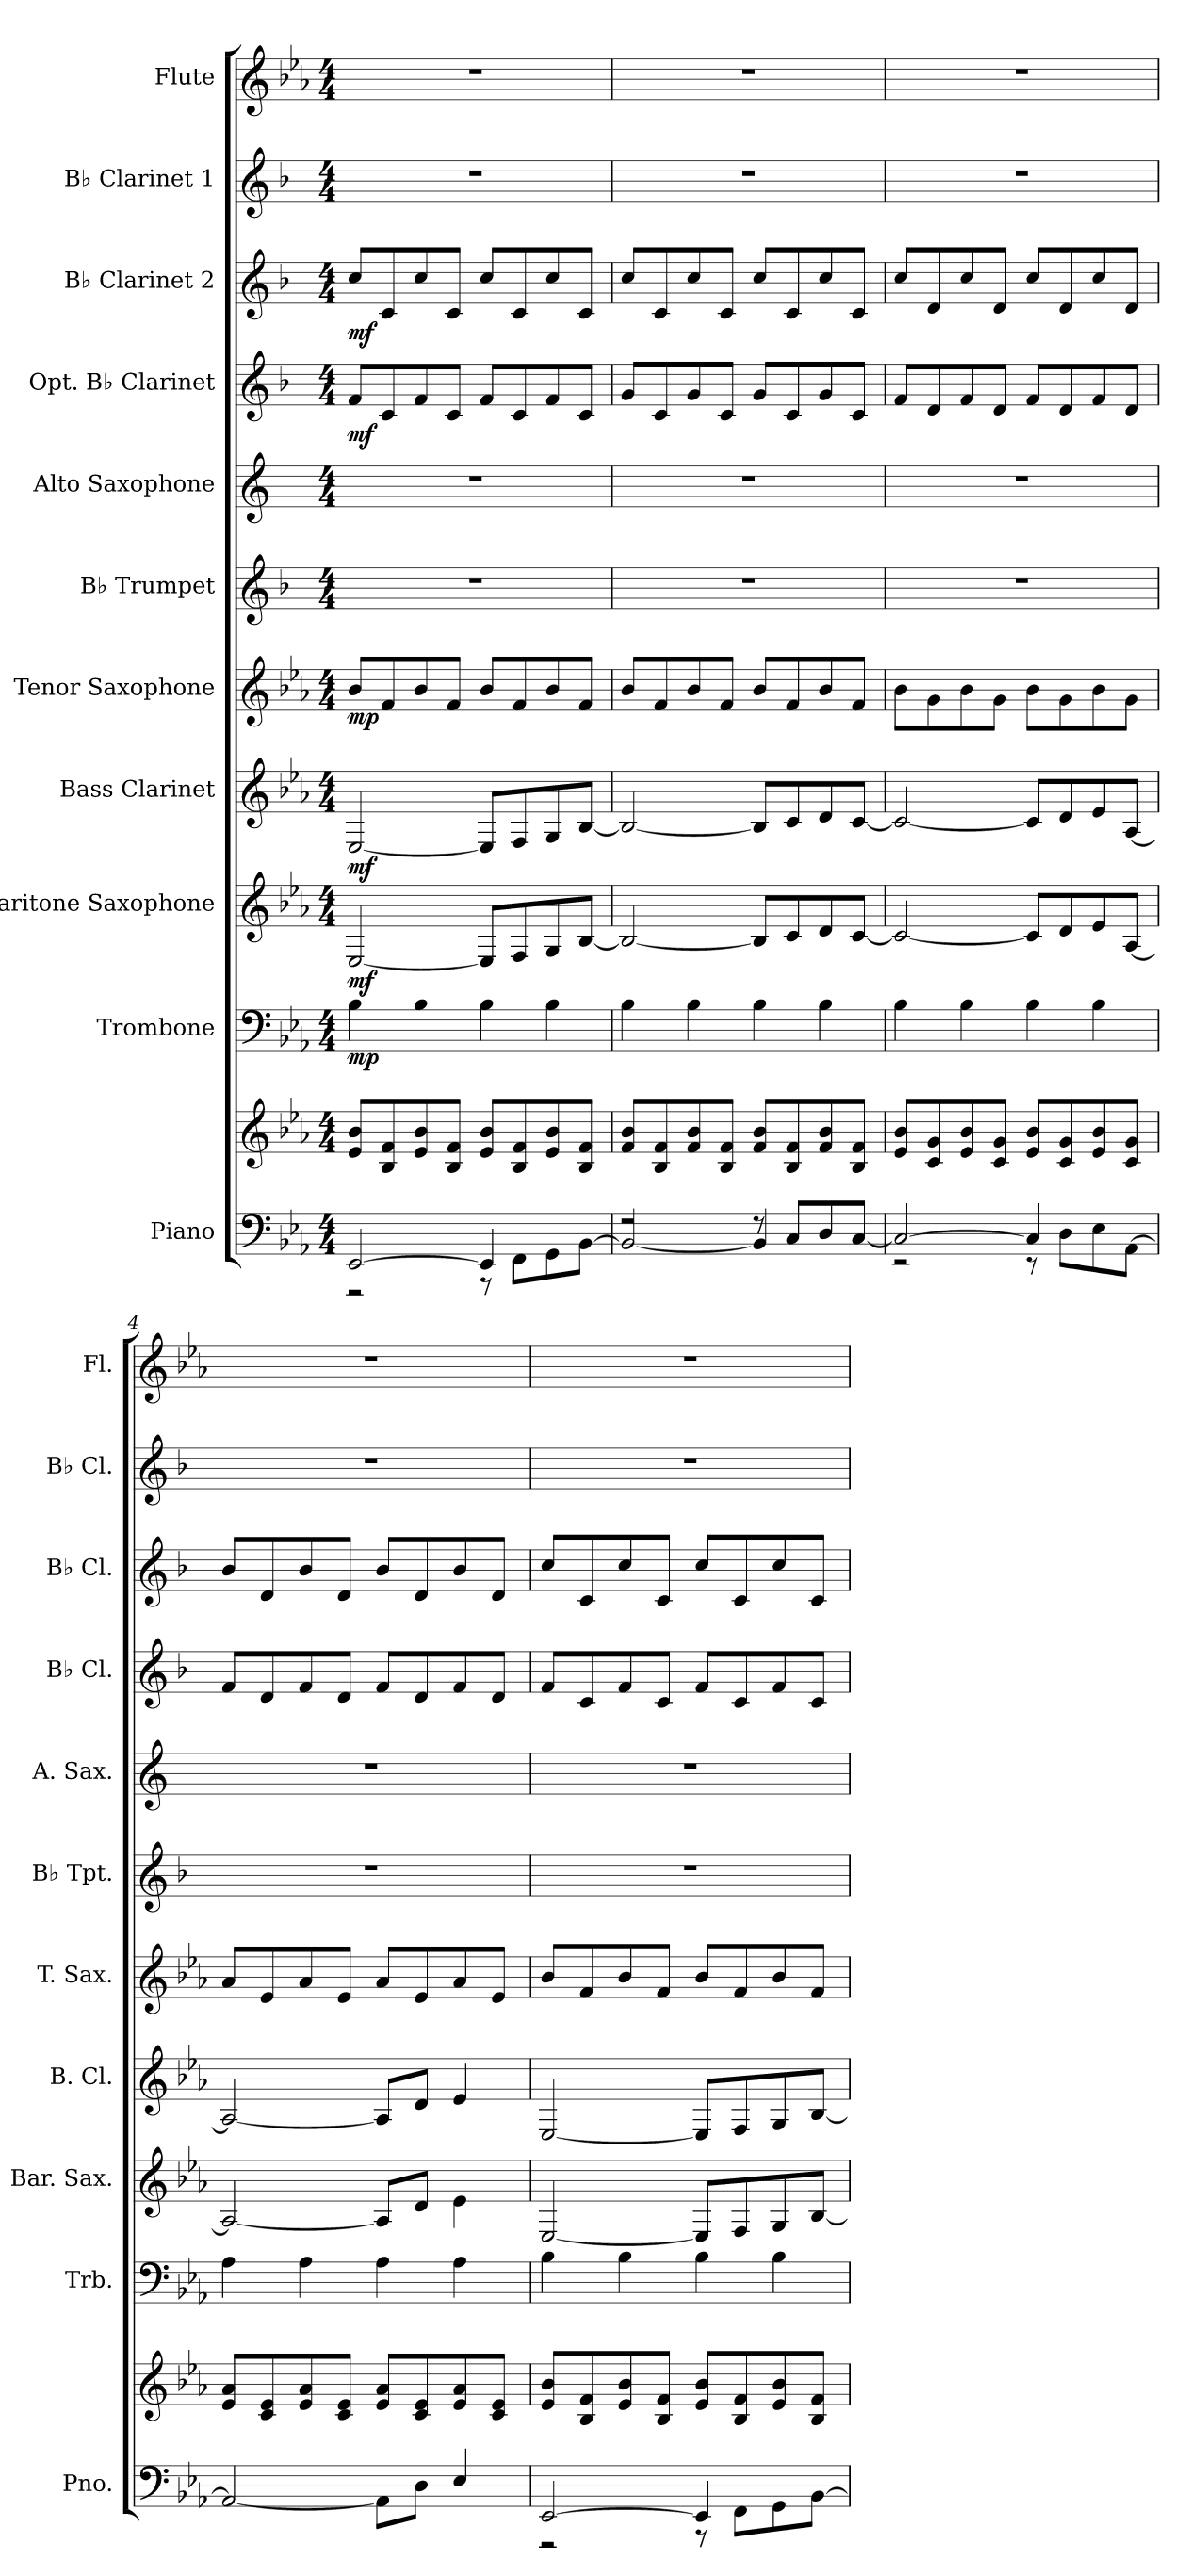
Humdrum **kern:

**kern	**kern	**dynam	**kern	**dynam	**kern	**dynam	**kern	**dynam	**kern	**dynam	**kern	**kern	**kern	**dynam	**kern	**dynam	**kern	**kern
*part11	*part11	*part11	*part10	*part10	*part9	*part9	*part8	*part8	*part7	*part7	*part6	*part5	*part4	*part4	*part3	*part3	*part2	*part1
*staff12	*staff11	*staff11/12	*staff10	*staff10	*staff9	*staff9	*staff8	*staff8	*staff7	*staff7	*staff6	*staff5	*staff4	*staff4	*staff3	*staff3	*staff2	*staff1
*I"Piano	*	*	*I"Trombone	*	*I"Baritone Saxophone	*	*I"Bass Clarinet	*	*I"Tenor Saxophone	*	*I"B♭ Trumpet	*I"Alto Saxophone	*I"Opt. B♭ Clarinet	*	*I"B♭ Clarinet 2	*	*I"B♭ Clarinet 1	*I"Flute
*I'Pno.	*	*	*I'Trb.	*	*I'Bar. Sax.	*	*I'B. Cl.	*	*I'T. Sax.	*	*I'B♭ Tpt.	*I'A. Sax.	*I'B♭ Cl.	*	*I'B♭ Cl.	*	*I'B♭ Cl.	*I'Fl.
*clefF4	*clefG2	*	*clefF4	*	*clefG2	*	*clefG2	*	*clefG2	*	*clefG2	*clefG2	*clefG2	*	*clefG2	*	*clefG2	*clefG2
*	*	*	*	*	*ITrd12c21	*	*ITrd8c14	*	*ITrd8c14	*	*ITrd1c2	*ITrd5c9	*ITrd1c2	*	*ITrd1c2	*	*ITrd1c2	*
*k[b-e-a-]	*k[b-e-a-]	*	*k[b-e-a-]	*	*k[b-e-a-]	*	*k[b-e-a-]	*	*k[b-e-a-]	*	*k[b-e-a-]	*k[b-e-a-]	*k[b-e-a-]	*	*k[b-e-a-]	*	*k[b-e-a-]	*k[b-e-a-]
*E-:	*E-:	*	*E-:	*	*	*	*	*	*	*	*	*	*	*	*	*	*	*E-:
*M4/4	*M4/4	*	*M4/4	*	*M4/4	*	*M4/4	*	*M4/4	*	*M4/4	*M4/4	*M4/4	*	*M4/4	*	*M4/4	*M4/4
=1	=1	=1	=1	=1	=1	=1	=1	=1	=1	=1	=1	=1	=1	=1	=1	=1	=1	=1
*^	*	*	*	*	*	*	*	*	*	*	*	*	*	*	*	*	*	*
!	!	!	!LO:DY:b=2	!	!	!	!	!	!	!	!	!	!	!	!	!	!	!	!
!	!	!	!LO:DY:n=1:b	!	!LO:DY:b	!	!LO:DY:b	!	!LO:DY:b	!	!LO:DY:b	!	!	!	!LO:DY:b	!	!LO:DY:b	!	!
[2EE-/	2r	8e-/ 8b-/L	mf mp	4B-\	mp	[2EE-/	mf	[2EE-/	mf	8B-/L	mp	1r	1r	8e-/L	mf	8b-/L	mf	1r	1r
.	.	8B-/ 8f/	.	.	.	.	.	.	.	8F/	.	.	.	8B-/	.	8B-/	.	.	.
.	.	8e-/ 8b-/	.	4B-\	.	.	.	.	.	8B-/	.	.	.	8e-/	.	8b-/	.	.	.
.	.	8B-/ 8f/J	.	.	.	.	.	.	.	8F/J	.	.	.	8B-/J	.	8B-/J	.	.	.
4EE-/]	8r	8e-/ 8b-/L	.	4B-\	.	8EE-/L]	.	8EE-/L]	.	8B-/L	.	.	.	8e-/L	.	8b-/L	.	.	.
.	8FF\L	8B-/ 8f/	.	.	.	8FF/	.	8FF/	.	8F/	.	.	.	8B-/	.	8B-/	.	.	.
4ryy	8GG\	8e-/ 8b-/	.	4B-\	.	8GG/	.	8GG/	.	8B-/	.	.	.	8e-/	.	8b-/	.	.	.
.	[8BB-\J	8B-/ 8f/J	.	.	.	[8BB-/J	.	[8BB-/J	.	8F/J	.	.	.	8B-/J	.	8B-/J	.	.	.
=2	=2	=2	=2	=2	=2	=2	=2	=2	=2	=2	=2	=2	=2	=2	=2	=2	=2	=2	=2
2r	2BB-/_	8f/ 8b-/L	.	4B-\	.	2BB-/_	.	2BB-/_	.	8B-/L	.	1r	1r	8f/L	.	8b-/L	.	1r	1r
.	.	8B-/ 8f/	.	.	.	.	.	.	.	8F/	.	.	.	8B-/	.	8B-/	.	.	.
.	.	8f/ 8b-/	.	4B-\	.	.	.	.	.	8B-/	.	.	.	8f/	.	8b-/	.	.	.
.	.	8B-/ 8f/J	.	.	.	.	.	.	.	8F/J	.	.	.	8B-/J	.	8B-/J	.	.	.
8r	4BB-/]	8f/ 8b-/L	.	4B-\	.	8BB-/L]	.	8BB-/L]	.	8B-/L	.	.	.	8f/L	.	8b-/L	.	.	.
8C/L	.	8B-/ 8f/	.	.	.	8C/	.	8C/	.	8F/	.	.	.	8B-/	.	8B-/	.	.	.
8D/	4ryy	8f/ 8b-/	.	4B-\	.	8D/	.	8D/	.	8B-/	.	.	.	8f/	.	8b-/	.	.	.
[8C/J	.	8B-/ 8f/J	.	.	.	[8C/J	.	[8C/J	.	8F/J	.	.	.	8B-/J	.	8B-/J	.	.	.
=3	=3	=3	=3	=3	=3	=3	=3	=3	=3	=3	=3	=3	=3	=3	=3	=3	=3	=3	=3
2C/_	2r	8e-/ 8b-/L	.	4B-\	.	2C/_	.	2C/_	.	8B-\L	.	1r	1r	8e-/L	.	8b-/L	.	1r	1r
.	.	8c/ 8g/	.	.	.	.	.	.	.	8G\	.	.	.	8c/	.	8c/	.	.	.
.	.	8e-/ 8b-/	.	4B-\	.	.	.	.	.	8B-\	.	.	.	8e-/	.	8b-/	.	.	.
.	.	8c/ 8g/J	.	.	.	.	.	.	.	8G\J	.	.	.	8c/J	.	8c/J	.	.	.
4C/]	8r	8e-/ 8b-/L	.	4B-\	.	8C/L]	.	8C/L]	.	8B-\L	.	.	.	8e-/L	.	8b-/L	.	.	.
.	8D\L	8c/ 8g/	.	.	.	8D/	.	8D/	.	8G\	.	.	.	8c/	.	8c/	.	.	.
4ryy	8E-\	8e-/ 8b-/	.	4B-\	.	8E-/	.	8E-/	.	8B-\	.	.	.	8e-/	.	8b-/	.	.	.
.	[8AA-\J	8c/ 8g/J	.	.	.	[8AA-/J	.	[8AA-/J	.	8G\J	.	.	.	8c/J	.	8c/J	.	.	.
!!LO:PB:g=z
=4	=4	=4	=4	=4	=4	=4	=4	=4	=4	=4	=4	=4	=4	=4	=4	=4	=4	=4	=4
1ryy	2AA-/_	8e-/ 8a-/L	.	4A-\	.	2AA-/_	.	2AA-/_	.	8A-/L	.	1r	1r	8e-/L	.	8a-/L	.	1r	1r
.	.	8c/ 8e-/	.	.	.	.	.	.	.	8E-/	.	.	.	8c/	.	8c/	.	.	.
.	.	8e-/ 8a-/	.	4A-\	.	.	.	.	.	8A-/	.	.	.	8e-/	.	8a-/	.	.	.
.	.	8c/ 8e-/J	.	.	.	.	.	.	.	8E-/J	.	.	.	8c/J	.	8c/J	.	.	.
.	8AA-\L]	8e-/ 8a-/L	.	4A-\	.	8AA-/L]	.	8AA-/L]	.	8A-/L	.	.	.	8e-/L	.	8a-/L	.	.	.
.	8D\J	8c/ 8e-/	.	.	.	8D/J	.	8D/J	.	8E-/	.	.	.	8c/	.	8c/	.	.	.
.	4E-/	8e-/ 8a-/	.	4A-\	.	4E-\	.	4E-/	.	8A-/	.	.	.	8e-/	.	8a-/	.	.	.
.	.	8c/ 8e-/J	.	.	.	.	.	.	.	8E-/J	.	.	.	8c/J	.	8c/J	.	.	.
=5	=5	=5	=5	=5	=5	=5	=5	=5	=5	=5	=5	=5	=5	=5	=5	=5	=5	=5	=5
[2EE-/	2r	8e-/ 8b-/L	.	4B-\	.	[2EE-/	.	[2EE-/	.	8B-/L	.	1r	1r	8e-/L	.	8b-/L	.	1r	1r
.	.	8B-/ 8f/	.	.	.	.	.	.	.	8F/	.	.	.	8B-/	.	8B-/	.	.	.
.	.	8e-/ 8b-/	.	4B-\	.	.	.	.	.	8B-/	.	.	.	8e-/	.	8b-/	.	.	.
.	.	8B-/ 8f/J	.	.	.	.	.	.	.	8F/J	.	.	.	8B-/J	.	8B-/J	.	.	.
4EE-/]	8r	8e-/ 8b-/L	.	4B-\	.	8EE-/L]	.	8EE-/L]	.	8B-/L	.	.	.	8e-/L	.	8b-/L	.	.	.
.	8FF\L	8B-/ 8f/	.	.	.	8FF/	.	8FF/	.	8F/	.	.	.	8B-/	.	8B-/	.	.	.
4ryy	8GG\	8e-/ 8b-/	.	4B-\	.	8GG/	.	8GG/	.	8B-/	.	.	.	8e-/	.	8b-/	.	.	.
.	[8BB-\J	8B-/ 8f/J	.	.	.	[8BB-/J	.	[8BB-/J	.	8F/J	.	.	.	8B-/J	.	8B-/J	.	.	.
*v	*v	*	*	*	*	*	*	*	*	*	*	*	*	*	*	*	*	*	*
=	=	=	=	=	=	=	=	=	=	=	=	=	=	=	=	=	=	=
*-	*-	*-	*-	*-	*-	*-	*-	*-	*-	*-	*-	*-	*-	*-	*-	*-	*-	*-
